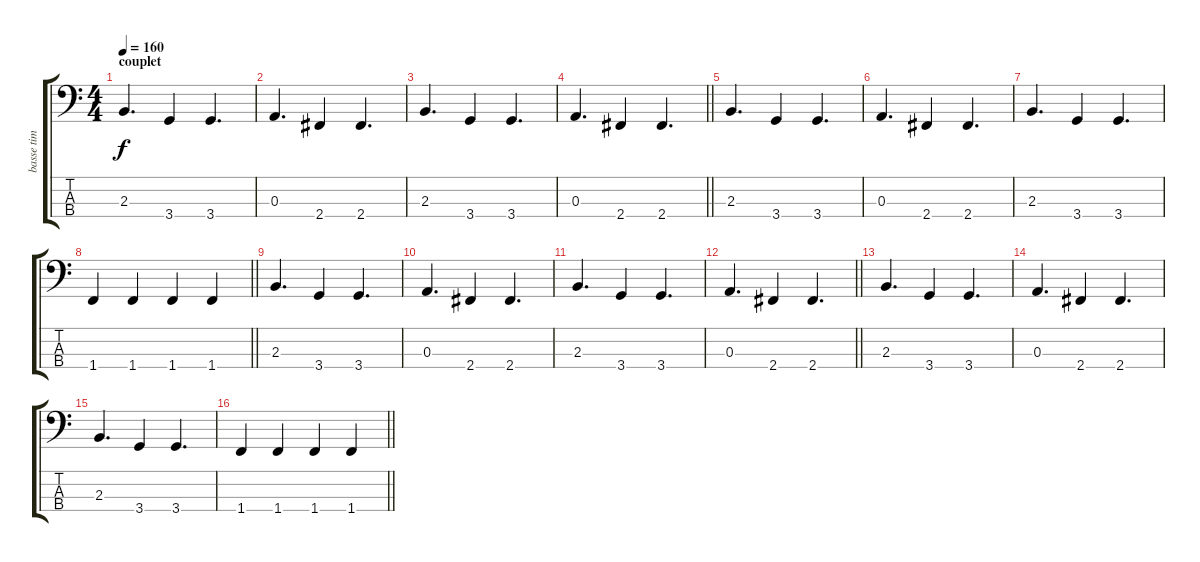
\track ("basse tim" "basse tim") {instrument electricbassfinger}
\staff {score tabs}
\tuning (G2 D2 A1 E1) {hide}
\ts (4 4)
\section ("" "couplet")
\tempo 160
\clef f4
\ks c
2.3.4{d dy f} 3.4.4 3.4.4{d} |
0.3.4{d} 2.4.4 2.4.4{d} |
2.3.4{d} 3.4.4 3.4.4{d} |
\barLineRight lightlight
0.3.4{d} 2.4.4 2.4.4{d} |
2.3.4{d} 3.4.4 3.4.4{d} |
0.3.4{d} 2.4.4 2.4.4{d} |
2.3.4{d} 3.4.4 3.4.4{d} |
\barLineRight lightlight
1.4.4 1.4.4 1.4.4 1.4.4 |
2.3.4{d} 3.4.4 3.4.4{d} |
0.3.4{d} 2.4.4 2.4.4{d} |
2.3.4{d} 3.4.4 3.4.4{d} |
\barLineRight lightlight
0.3.4{d} 2.4.4 2.4.4{d} |
2.3.4{d} 3.4.4 3.4.4{d} |
0.3.4{d} 2.4.4 2.4.4{d} |
2.3.4{d} 3.4.4 3.4.4{d} |
\barLineRight lightlight
1.4.4 1.4.4 1.4.4 1.4.4
